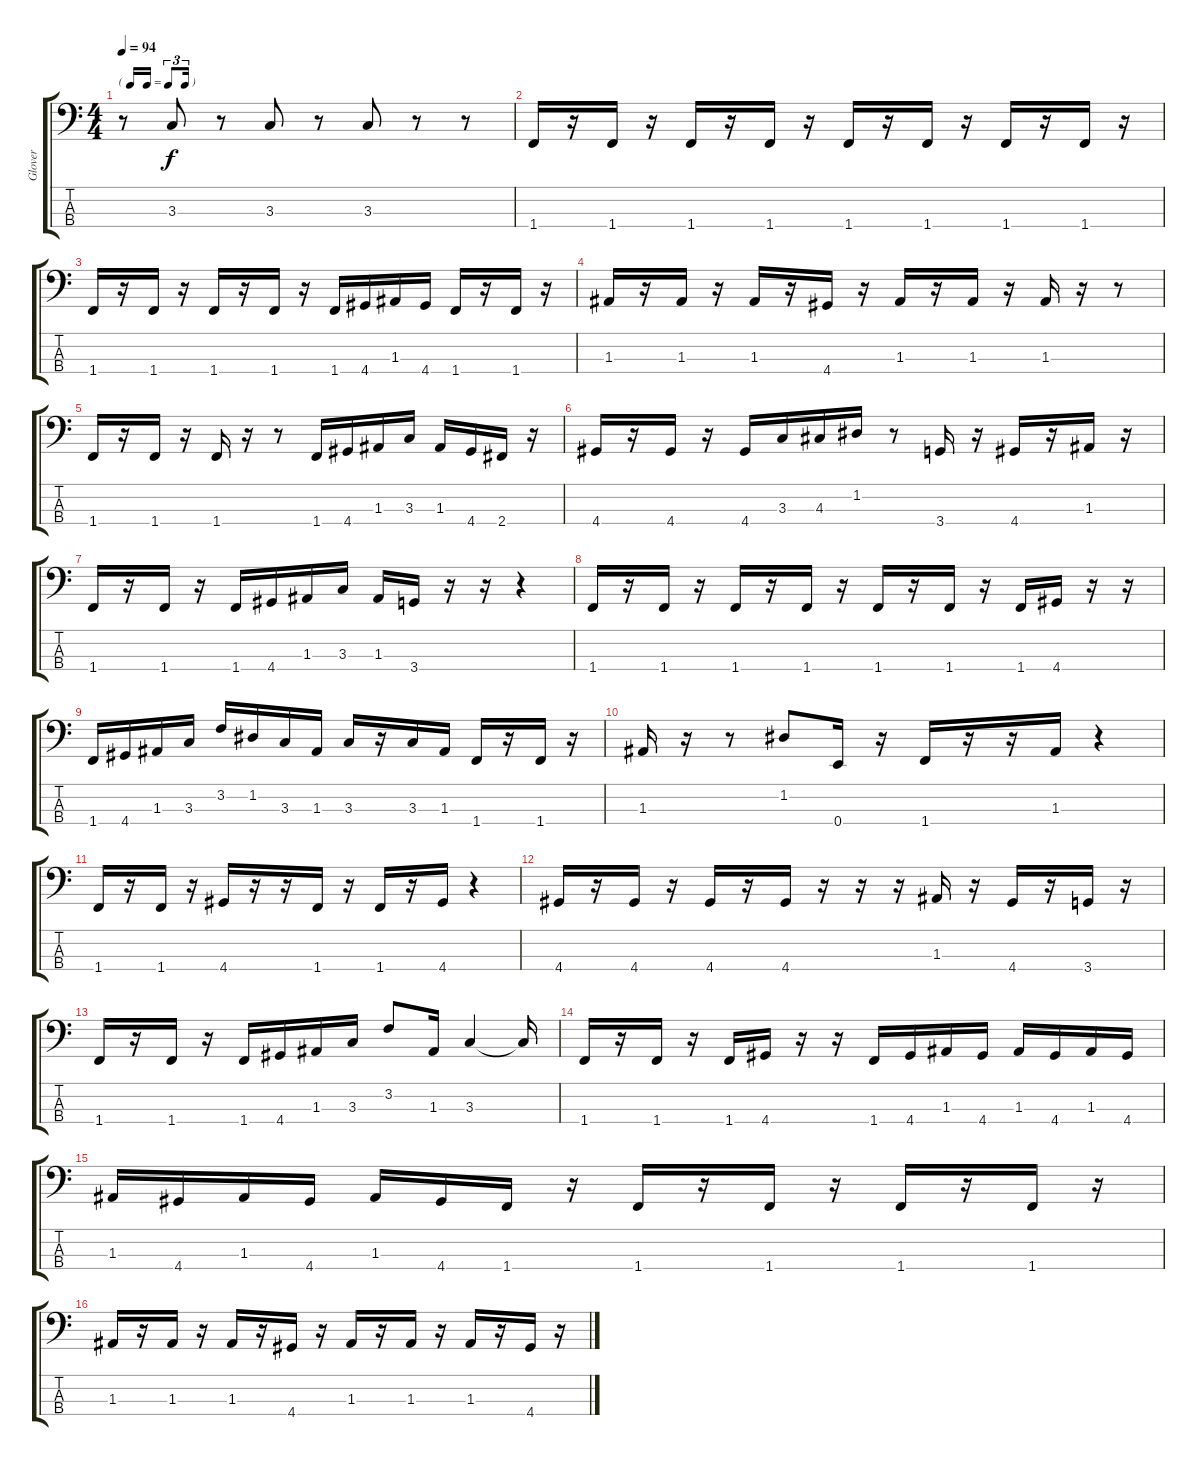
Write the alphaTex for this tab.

\track ("Glover" "Glover") {instrument electricbassfinger}
\staff {score tabs}
\tuning (G2 D2 A1 E1) {hide}
\ts (4 4)
\tf triplet16th
\tempo 94
\clef f4
\ks c
r.8{dy f} 3.3.8 r.8 3.3.8 r.8 3.3.8 r.8 r.8 |
1.4.16 r.16 1.4.16 r.16 1.4.16 r.16 1.4.16 r.16 1.4.16 r.16 1.4.16 r.16 1.4.16 r.16 1.4.16 r.16 |
1.4.16 r.16 1.4.16 r.16 1.4.16 r.16 1.4.16 r.16 1.4.16 4.4.16 1.3.16 4.4.16 1.4.16 r.16 1.4.16 r.16 |
1.3.16 r.16 1.3.16 r.16 1.3.16 r.16 4.4.16 r.16 1.3.16 r.16 1.3.16 r.16 1.3.16 r.16 r.8 |
1.4.16 r.16 1.4.16 r.16 1.4.16 r.16 r.8 1.4.16 4.4.16 1.3.16 3.3.16 1.3.16 4.4.16 2.4.16 r.16 |
4.4.16 r.16 4.4.16 r.16 4.4.16 3.3.16 4.3.16 1.2.16 r.8 3.4.16 r.16 4.4.16 r.16 1.3.16 r.16 |
1.4.16 r.16 1.4.16 r.16 1.4.16 4.4.16 1.3.16 3.3.16 1.3.16 3.4.16 r.16 r.16 r.4 |
1.4.16 r.16 1.4.16 r.16 1.4.16 r.16 1.4.16 r.16 1.4.16 r.16 1.4.16 r.16 1.4.16 4.4.16 r.16 r.16 |
1.4.16 4.4.16 1.3.16 3.3.16 3.2.16 1.2.16 3.3.16 1.3.16 3.3.16 r.16 3.3.16 1.3.16 1.4.16 r.16 1.4.16 r.16 |
1.3.16 r.16 r.8 1.2.8 0.4.16 r.16 1.4.16 r.16 r.16 1.3.16 r.4 |
1.4.16 r.16 1.4.16 r.16 4.4.16 r.16 r.16 1.4.16 r.16 1.4.16 r.16 4.4.16 r.4 |
4.4.16 r.16 4.4.16 r.16 4.4.16 r.16 4.4.16 r.16 r.16 r.16 1.3.16 r.16 4.4.16 r.16 3.4.16 r.16 |
1.4.16 r.16 1.4.16 r.16 1.4.16 4.4.16 1.3.16 3.3.16 3.2.8 1.3.16 3.3.4 3.3{t}.16 |
1.4.16 r.16 1.4.16 r.16 1.4.16 4.4.16 r.16 r.16 1.4.16 4.4.16 1.3.16 4.4.16 1.3.16 4.4.16 1.3.16 4.4.16 |
1.3.16 4.4.16 1.3.16 4.4.16 1.3.16 4.4.16 1.4.16 r.16 1.4.16 r.16 1.4.16 r.16 1.4.16 r.16 1.4.16 r.16 |
1.3.16 r.16 1.3.16 r.16 1.3.16 r.16 4.4.16 r.16 1.3.16 r.16 1.3.16 r.16 1.3.16 r.16 4.4.16 r.16
